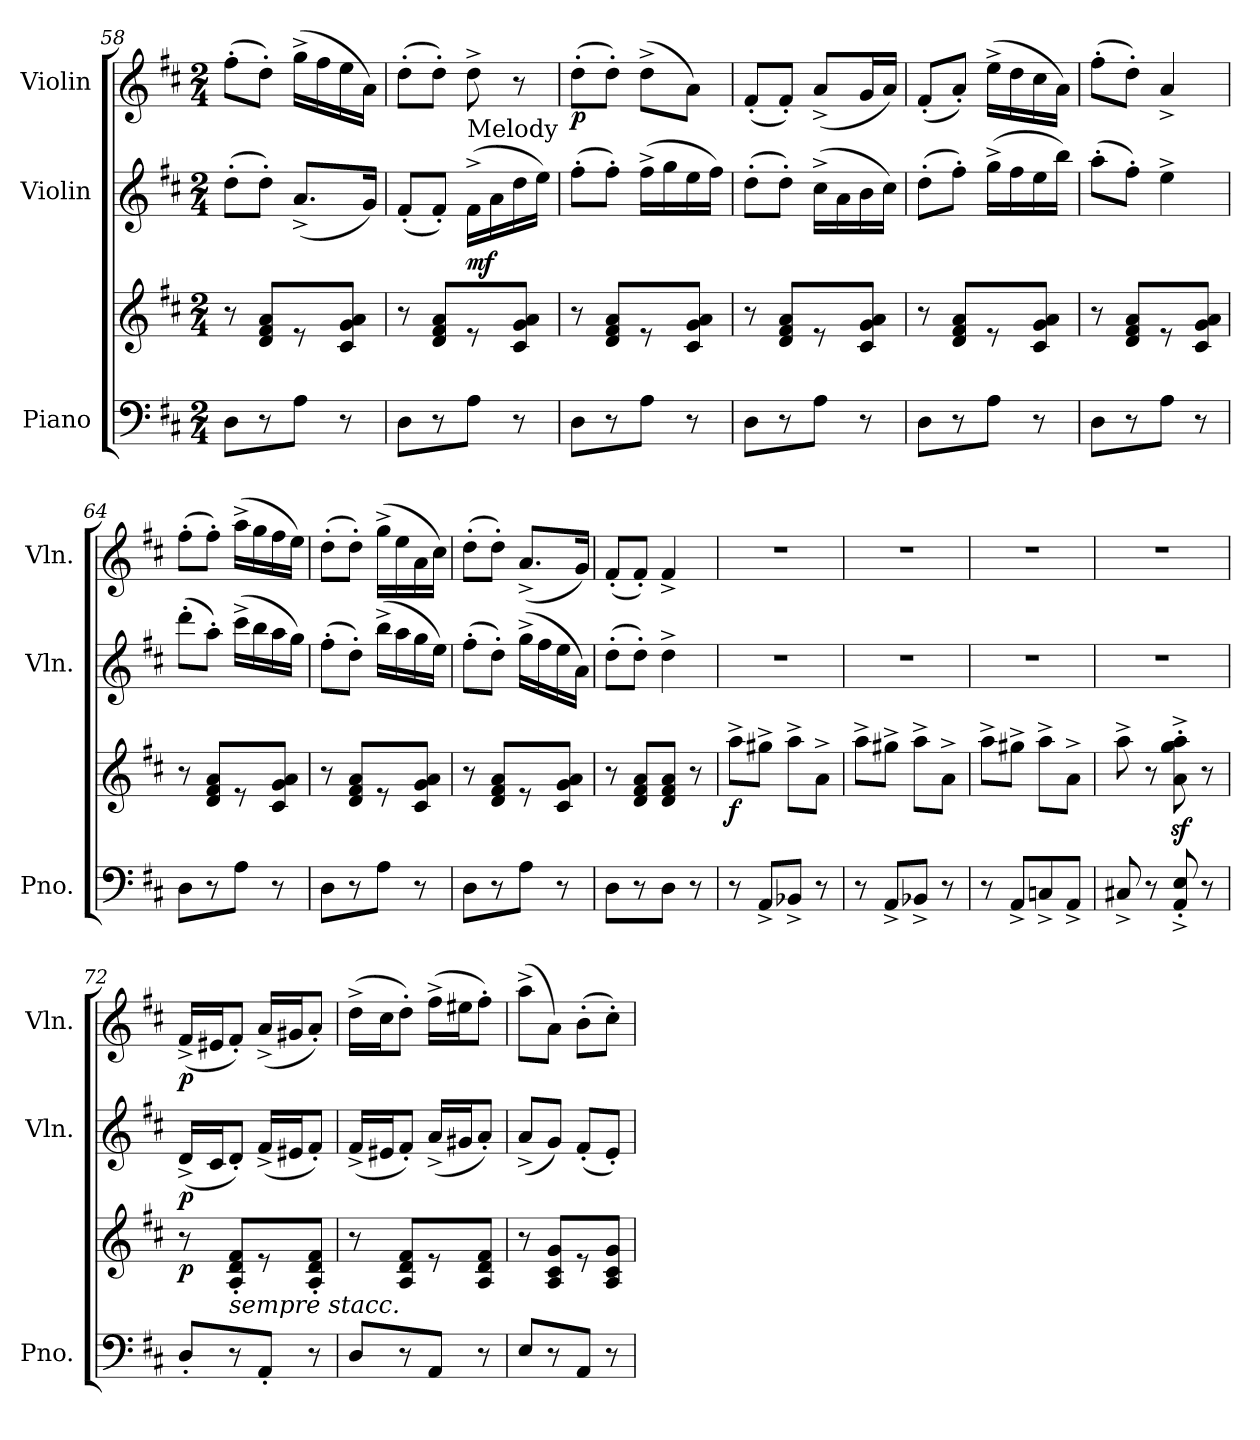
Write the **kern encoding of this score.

**kern	**kern	**dynam	**kern	**dynam	**kern	**dynam
*part3	*part3	*part3	*part2	*part2	*part1	*part1
*staff4	*staff3	*staff3/4	*staff2	*staff2	*staff1	*staff1
*I"Piano	*	*	*I"Violin	*	*I"Violin	*
*I'Pno.	*	*	*I'Vln.	*	*I'Vln.	*
*clefF4	*clefG2	*	*clefG2	*	*clefG2	*
*k[f#c#]	*k[f#c#]	*	*k[f#c#]	*	*k[f#c#]	*
*M2/4	*M2/4	*	*M2/4	*	*M2/4	*
=58	=58	=58	=58	=58	=58	=58
8D\L	8r	.	(>8dd'\L	.	(>8ff#'\L	.
8r	8d/ 8f#/ 8a/L	.	8dd'\J)	.	8dd'\J)	.
8A\J	8r	.	(<8.a^/L	.	(>16gg^\LL	.
.	.	.	.	.	16ff#\	.
8r	8c#/ 8g/ 8a/J	.	.	.	16ee\	.
.	.	.	16g/Jk)	.	16a\JJ)	.
=59	=59	=59	=59	=59	=59	=59
8D\L	8r	.	(<8f#'/L	.	(>8dd'\L	.
8r	8d/ 8f#/ 8a/L	.	8f#'/J)	.	8dd'\J)	.
!	!	!	!LO:TX:a:t=Melody	!	!	!
!	!	!	!	!LO:DY:b	!	!
8A\J	8r	.	(>16f#^\LL	mf	8dd^\	.
.	.	.	16a\	.	.	.
8r	8c#/ 8g/ 8a/J	.	16dd\	.	8r	.
.	.	.	16ee\JJ)	.	.	.
=60	=60	=60	=60	=60	=60	=60
!	!	!	!	!	!	!LO:DY:b
8D\L	8r	.	(>8ff#'\L	.	(>8dd'\L	p
8r	8d/ 8f#/ 8a/L	.	8ff#'\J)	.	8dd'\J)	.
8A\J	8r	.	(>16ff#^\LL	.	(>8dd^\L	.
.	.	.	16gg\	.	.	.
8r	8c#/ 8g/ 8a/J	.	16ee\	.	8a\J)	.
.	.	.	16ff#\JJ)	.	.	.
!!LO:LB:g=z
=61	=61	=61	=61	=61	=61	=61
8D\L	8r	.	(>8dd'\L	.	(<8f#'/L	.
8r	8d/ 8f#/ 8a/L	.	8dd'\J)	.	8f#'/J)	.
8A\J	8r	.	(>16cc#^\LL	.	(<8a^/L	.
.	.	.	16a\	.	.	.
8r	8c#/ 8g/ 8a/J	.	16b\	.	16g/L	.
.	.	.	16cc#\JJ)	.	16a/JJ)	.
=62	=62	=62	=62	=62	=62	=62
8D\L	8r	.	(>8dd'\L	.	(<8f#'/L	.
8r	8d/ 8f#/ 8a/L	.	8ff#'\J)	.	8a'/J)	.
8A\J	8r	.	(>16gg^\LL	.	(>16ee^\LL	.
.	.	.	16ff#\	.	16dd\	.
8r	8c#/ 8g/ 8a/J	.	16ee\	.	16cc#\	.
.	.	.	16bb\JJ)	.	16a\JJ)	.
=63	=63	=63	=63	=63	=63	=63
8D\L	8r	.	(>8aa'\L	.	(>8ff#'\L	.
8r	8d/ 8f#/ 8a/L	.	8ff#'\J)	.	8dd'\J)	.
8A\J	8r	.	4ee^\	.	4a^/	.
8r	8c#/ 8g/ 8a/J	.	.	.	.	.
=64	=64	=64	=64	=64	=64	=64
8D\L	8r	.	(>8ddd'\L	.	(>8ff#'\L	.
8r	8d/ 8f#/ 8a/L	.	8aa'\J)	.	8ff#'\J)	.
8A\J	8r	.	(>16ccc#^\LL	.	(>16aa^\LL	.
.	.	.	16bb\	.	16gg\	.
8r	8c#/ 8g/ 8a/J	.	16aa\	.	16ff#\	.
.	.	.	16gg\JJ)	.	16ee\JJ)	.
=65	=65	=65	=65	=65	=65	=65
8D\L	8r	.	(>8ff#'\L	.	(>8dd'\L	.
8r	8d/ 8f#/ 8a/L	.	8dd'\J)	.	8dd'\J)	.
8A\J	8r	.	(>16bb^\LL	.	(>16gg^\LL	.
.	.	.	16aa\	.	16ee\	.
8r	8c#/ 8g/ 8a/J	.	16gg\	.	16a\	.
.	.	.	16ee\JJ)	.	16cc#\JJ)	.
=66	=66	=66	=66	=66	=66	=66
8D\L	8r	.	(>8ff#'\L	.	(>8dd'\L	.
8r	8d/ 8f#/ 8a/L	.	8dd'\J)	.	8dd'\J)	.
8A\J	8r	.	(>16gg^\LL	.	(<8.a^/L	.
.	.	.	16ff#\	.	.	.
8r	8c#/ 8g/ 8a/J	.	16ee\	.	.	.
.	.	.	16a\JJ)	.	16g/Jk)	.
=67	=67	=67	=67	=67	=67	=67
8D\L	8r	.	(>8dd'\L	.	(<8f#'/L	.
8r	8d/ 8f#/ 8a/L	.	8dd'\J)	.	8f#'/J)	.
8D\J	8d/ 8f#/ 8a/J	.	4dd^\	.	4f#^/	.
8r	8r	.	.	.	.	.
!!LO:LB:g=z
=68	=68	=68	=68	=68	=68	=68
!	!	!LO:DY:b	!	!	!	!
8r	8aa^\L	f	2r	.	2r	.
8AA^/L	8gg#X^\J	.	.	.	.	.
8BB-X^/J	8aa^\L	.	.	.	.	.
8r	8a^\J	.	.	.	.	.
=69	=69	=69	=69	=69	=69	=69
8r	8aa^\L	.	2r	.	2r	.
8AA^/L	8gg#X^\J	.	.	.	.	.
8BB-X^/J	8aa^\L	.	.	.	.	.
8r	8a^\J	.	.	.	.	.
=70	=70	=70	=70	=70	=70	=70
8r	8aa^\L	.	2r	.	2r	.
8AA^/L	8gg#X^\J	.	.	.	.	.
8Cn^/	8aa^\L	.	.	.	.	.
8AA^/J	8a^\J	.	.	.	.	.
=71	=71	=71	=71	=71	=71	=71
8C#X^/	8aa^\	.	2r	.	2r	.
8r	8r	.	.	.	.	.
8AA/'^ 8E/'^	8a\z<'^ 8gg\z<'^ 8aa\z<'^	.	.	.	.	.
8r	8r	.	.	.	.	.
=72	=72	=72	=72	=72	=72	=72
!	!	!LO:DY:b	!	!LO:DY:b	!	!LO:DY:b
8D'/L	8r	p	(<16d^/LL	p	(<16f#^/LL	p
.	.	.	16c#/J	.	16e#X/J	.
!	!LO:TX:b:i:t=sempre stacc.	!	!	!	!	!
8r	8A/' 8d/' 8f#/'L	.	8d'/J)	.	8f#'/J)	.
8AA'/J	8r	.	(<16f#^/LL	.	(<16a^/LL	.
.	.	.	16e#X/J	.	16g#X/J	.
8r	8A/' 8d/' 8f#/'J	.	8f#'/J)	.	8a'/J)	.
=73	=73	=73	=73	=73	=73	=73
8D/L	8r	.	(<16f#^/LL	.	(>16dd^\LL	.
.	.	.	16e#X/J	.	16cc#\J	.
8r	8A/ 8d/ 8f#/L	.	8f#'/J)	.	8dd'\J)	.
8AA/J	8r	.	(<16a^/LL	.	(>16ff#^\LL	.
.	.	.	16g#X/J	.	16ee#X\J	.
8r	8A/ 8d/ 8f#/J	.	8a'/J)	.	8ff#'\J)	.
=74	=74	=74	=74	=74	=74	=74
8E/L	8r	.	(<8a^/L	.	(>8aa^\L	.
8r	8A/ 8c#/ 8g/L	.	8g/J)	.	8a\J)	.
8AA/J	8r	.	(<8f#'/L	.	(>8b'\L	.
8r	8A/ 8c#/ 8g/J	.	8e'/J)	.	8cc#'\J)	.
=	=	=	=	=	=	=
*-	*-	*-	*-	*-	*-	*-
